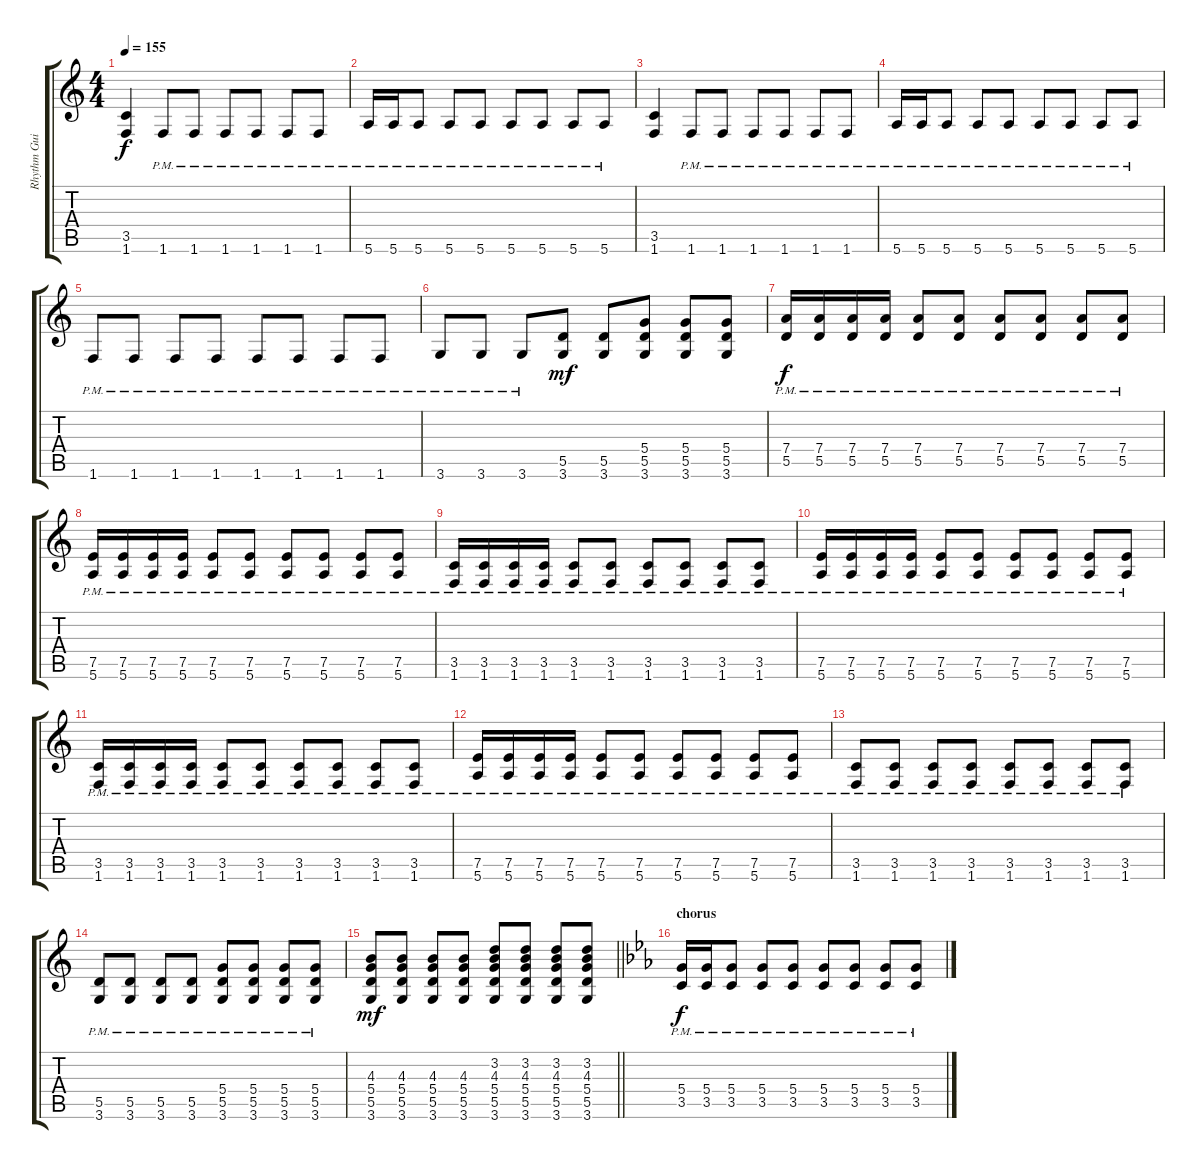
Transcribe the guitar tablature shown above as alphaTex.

\track ("Rhythm Guitar 2" "Rhythm Gui") {instrument distortionguitar}
\staff {score tabs}
\tuning (E4 B3 G3 D3 A2 E2) {hide}
\ts (4 4)
\tempo 155
\clef g2
\ks aminor
(3.5 1.6).4{dy f} 1.6{pm}.8 1.6{pm}.8 1.6{pm}.8 1.6{pm}.8 1.6{pm}.8 1.6{pm}.8 |
5.6{pm}.16 5.6{pm}.16 5.6{pm}.8 5.6{pm}.8 5.6{pm}.8 5.6{pm}.8 5.6{pm}.8 5.6{pm}.8 5.6{pm}.8 |
(3.5 1.6).4 1.6{pm}.8 1.6{pm}.8 1.6{pm}.8 1.6{pm}.8 1.6{pm}.8 1.6{pm}.8 |
5.6{pm}.16 5.6{pm}.16 5.6{pm}.8 5.6{pm}.8 5.6{pm}.8 5.6{pm}.8 5.6{pm}.8 5.6{pm}.8 5.6{pm}.8 |
1.6{pm}.8 1.6{pm}.8 1.6{pm}.8 1.6{pm}.8 1.6{pm}.8 1.6{pm}.8 1.6{pm}.8 1.6{pm}.8 |
3.6{pm}.8 3.6{pm}.8 3.6{pm}.8 (5.5 3.6).8{dy mf} (5.5 3.6).8 (5.4 5.5 3.6).8 (5.4 5.5 3.6).8 (5.4 5.5 3.6).8 |
(7.4{pm} 5.5{pm}).16{dy f} (7.4{pm} 5.5{pm}).16 (7.4{pm} 5.5{pm}).16 (7.4{pm} 5.5{pm}).16 (7.4{pm} 5.5{pm}).8 (7.4{pm} 5.5{pm}).8 (7.4{pm} 5.5{pm}).8 (7.4{pm} 5.5{pm}).8 (7.4{pm} 5.5{pm}).8 (7.4{pm} 5.5{pm}).8 |
(7.5{pm} 5.6{pm}).16 (7.5{pm} 5.6{pm}).16 (7.5{pm} 5.6{pm}).16 (7.5{pm} 5.6{pm}).16 (7.5{pm} 5.6{pm}).8 (7.5{pm} 5.6{pm}).8 (7.5{pm} 5.6{pm}).8 (7.5{pm} 5.6{pm}).8 (7.5{pm} 5.6{pm}).8 (7.5{pm} 5.6{pm}).8 |
(3.5{pm} 1.6{pm}).16 (3.5{pm} 1.6{pm}).16 (3.5{pm} 1.6{pm}).16 (3.5{pm} 1.6{pm}).16 (3.5{pm} 1.6{pm}).8 (3.5{pm} 1.6{pm}).8 (3.5{pm} 1.6{pm}).8 (3.5{pm} 1.6{pm}).8 (3.5{pm} 1.6{pm}).8 (3.5{pm} 1.6{pm}).8 |
(7.5{pm} 5.6{pm}).16 (7.5{pm} 5.6{pm}).16 (7.5{pm} 5.6{pm}).16 (7.5{pm} 5.6{pm}).16 (7.5{pm} 5.6{pm}).8 (7.5{pm} 5.6{pm}).8 (7.5{pm} 5.6{pm}).8 (7.5{pm} 5.6{pm}).8 (7.5{pm} 5.6{pm}).8 (7.5{pm} 5.6{pm}).8 |
(3.5{pm} 1.6{pm}).16 (3.5{pm} 1.6{pm}).16 (3.5{pm} 1.6{pm}).16 (3.5{pm} 1.6{pm}).16 (3.5{pm} 1.6{pm}).8 (3.5{pm} 1.6{pm}).8 (3.5{pm} 1.6{pm}).8 (3.5{pm} 1.6{pm}).8 (3.5{pm} 1.6{pm}).8 (3.5{pm} 1.6{pm}).8 |
(7.5{pm} 5.6{pm}).16 (7.5{pm} 5.6{pm}).16 (7.5{pm} 5.6{pm}).16 (7.5{pm} 5.6{pm}).16 (7.5{pm} 5.6{pm}).8 (7.5{pm} 5.6{pm}).8 (7.5{pm} 5.6{pm}).8 (7.5{pm} 5.6{pm}).8 (7.5{pm} 5.6{pm}).8 (7.5{pm} 5.6{pm}).8 |
(3.5{pm} 1.6{pm}).8 (3.5{pm} 1.6{pm}).8 (3.5{pm} 1.6{pm}).8 (3.5{pm} 1.6{pm}).8 (3.5{pm} 1.6{pm}).8 (3.5{pm} 1.6{pm}).8 (3.5{pm} 1.6{pm}).8 (3.5{pm} 1.6{pm}).8 |
(5.5{pm} 3.6{pm}).8 (5.5{pm} 3.6{pm}).8 (5.5{pm} 3.6{pm}).8 (5.5{pm} 3.6{pm}).8 (5.4{pm} 5.5{pm} 3.6{pm}).8 (5.4{pm} 5.5{pm} 3.6{pm}).8 (5.4{pm} 5.5{pm} 3.6{pm}).8 (5.4{pm} 5.5{pm} 3.6{pm}).8 |
\barLineRight lightlight
(4.3 5.4 5.5 3.6).8{dy mf} (4.3 5.4 5.5 3.6).8 (4.3 5.4 5.5 3.6).8 (4.3 5.4 5.5 3.6).8 (3.2 4.3 5.4 5.5 3.6).8 (3.2 4.3 5.4 5.5 3.6).8 (3.2 4.3 5.4 5.5 3.6).8 (3.2 4.3 5.4 5.5 3.6).8 |
\section ("" "chorus")
\ks cminor
(5.4{pm} 3.5{pm}).16{dy f} (5.4{pm} 3.5{pm}).16 (5.4{pm} 3.5{pm}).8 (5.4{pm} 3.5{pm}).8 (5.4{pm} 3.5{pm}).8 (5.4{pm} 3.5{pm}).8 (5.4{pm} 3.5{pm}).8 (5.4{pm} 3.5{pm}).8 (5.4{pm} 3.5{pm}).8
